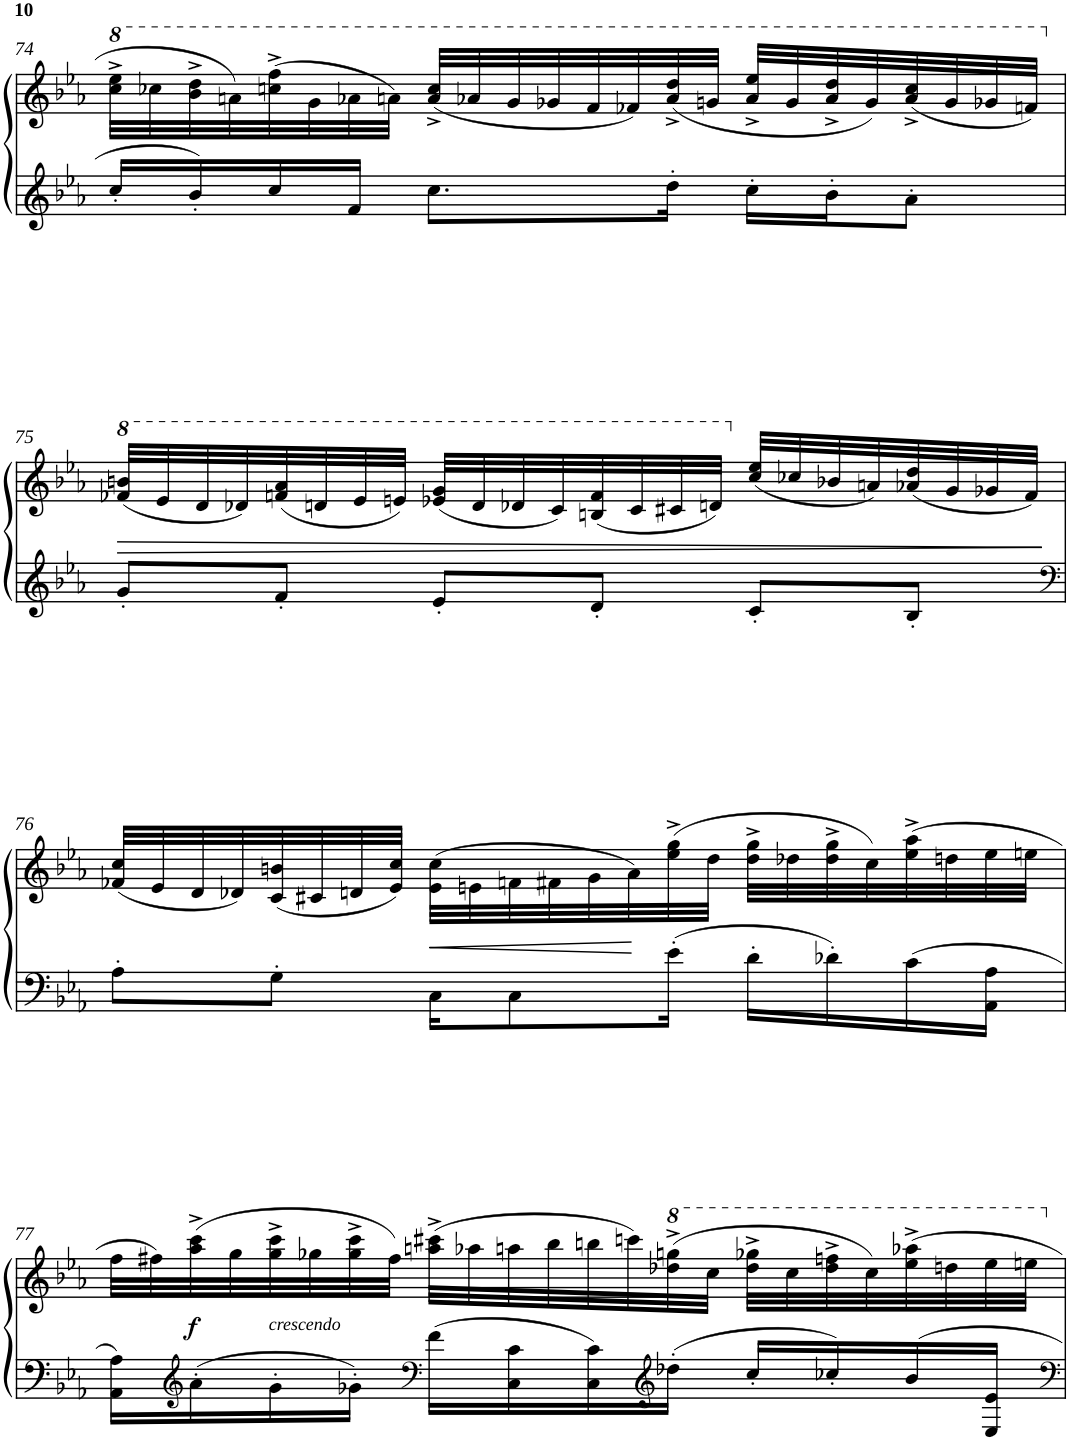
**kern	**kern	**dynam
*part1	*part1	*part1
*staff2	*staff1	*staff1/2
*I"Piano	*	*
*I'Pno	*	*
!!LO:PB:g=z
*clefG2	*clefG2	*
*k[b-e-a-]	*k[b-e-a-]	*
*c:	*c:	*
*M3/4	*M3/4	*
*	*8va	*
=74	=74	=74
16cc'</LL	32ccc\^> 32eee-\^>LLL	.
.	32ccc-X\	.
16b-'</	32bb-\^> 32ddd\^>	.
.	32aan\	.
16cc/	(>32cccn\^> 32fff\^>	.
.	32gg\	.
16f/JJ	32aa-X\	.
.	32aan\JJJ)	.
8.cc\L	(<32aa/^< 32ccc/^<LLL	.
.	32aa-X/	.
.	32gg/	.
.	32gg-X/	.
.	32ff/	.
.	32ff-X/)	.
16dd'>\Jk	(<32aa-/^< 32ddd/^<	.
.	32ggn/JJJ	.
16cc'>\LL	32aa-/^< 32eee-/^<LLL	.
.	32gg/	.
16b-'>\J	32aa-/^< 32ddd/^<	.
.	32gg/)	.
8a-'>\J	(<32aa-/^< 32ccc/^<	.
.	32gg/	.
.	32gg-X/	.
.	32ffn/JJJ)	.
!!LO:LB:g=z
=75	=75	=75
*	*X8va	*
*	*8va	*
8g'</L	(<32ff-X/ 32bbn/LLL	.
.	32ee-/	.
.	32dd/	.
.	32dd-X/)	.
8f'</J	(<32ffn/ 32aa-/	.
.	32ddn/	.
.	32ee-/	.
.	32een/JJJ)	.
8e-'</L	(<32ee-X/ 32gg/LLL	.
.	32dd/	.
.	32dd-X/	.
.	32cc/)	.
8d'</J	(<32bn/ 32ff/	.
.	32cc/	.
.	32cc#X/	.
.	32ddn/JJJ)	.
*	*X8va	*
8c'</L	(<32cc/ 32ee-/LLL	.
.	32cc-X/	.
.	32b-X/	.
.	32an/)	.
8B-'</J	(<32a-X/ 32dd/	.
.	32g/	.
.	32g-X/	.
.	32f/JJJ)	.
!!LO:LB:g=z
=76	=76	=76
*clefF4	*	*
8A-'>\L	(<32f-X/ 32cc/LLL	.
.	32e-/	.
.	32d/	.
.	32d-X/)	.
8G'>\J	(<32c/ 32bn/	.
.	32c#X/	.
.	32dn/	.
.	32e-/ 32cc/JJJ)	.
!	!	!LO:HP:b
16C\KL	(>32e-\ 32cc\LLL	<
.	32en\	.
8C\	32fn\	.
.	32f#X\	.
.	32g\	.
.	32a-\)	.
16e-'>\Jk	(>32ee-\^> 32gg\^>	[
.	32dd\JJJ	.
16d'>\LL	32dd\^> 32gg\^>LLL	.
.	32dd-X\	.
16d-X'>\	32dd-\^> 32gg\^>	.
.	32cc\)	.
16c\	(>32ee-\^> 32aa-\^>	.
.	32ddn\	.
16AA-\ 16A-\JJ	32ee-\	.
.	32een\JJJ	.
!!LO:LB:g=z
=77	=77	=77
16AA-\ 16A-\LL	32ff\LLL	.
.	32ff#X\)	.
*clefG2	*	*
!	!	!LO:DY:b
16a-'>\	(>32aa-\^> 32ccc\^>	f
.	32gg\	.
!	!LO:TX:b:i:t=crescendo	!
16g'>\	32gg\^> 32ccc\^>	.
.	32gg-X\	.
16g-X'>\JJ	32gg-\^> 32ccc\^>	.
.	32ff#\JJJ)	.
*clefF4	*	*
16f\LL	(>32aan\^> 32ccc#X\^>LLL	.
.	32aa-X\	.
16C\ 16c\	32aan\	.
.	32bb-\	.
16C\ 16c\	32bbn\	.
.	32cccn\)	.
*clefG2	*	*
*	*8va	*
16dd-X'>\JJ	(>32ddd-X\^> 32gggn\^>	.
.	32ccc\JJJ	.
16cc'</LL	32ddd-\^> 32ggg-X\^>LLL	.
.	32ccc\	.
16cc-X'</	32ddd-\^> 32fffn\^>	.
.	32ccc\)	.
16b-/	32eee-\^> 32aaa-X\^>	.
.	32dddn\	.
16E-/ 16e-/JJ	32eee-\	.
.	32eeen\JJJ	.
*	*X8va	*
=	=	=
*-	*-	*-
